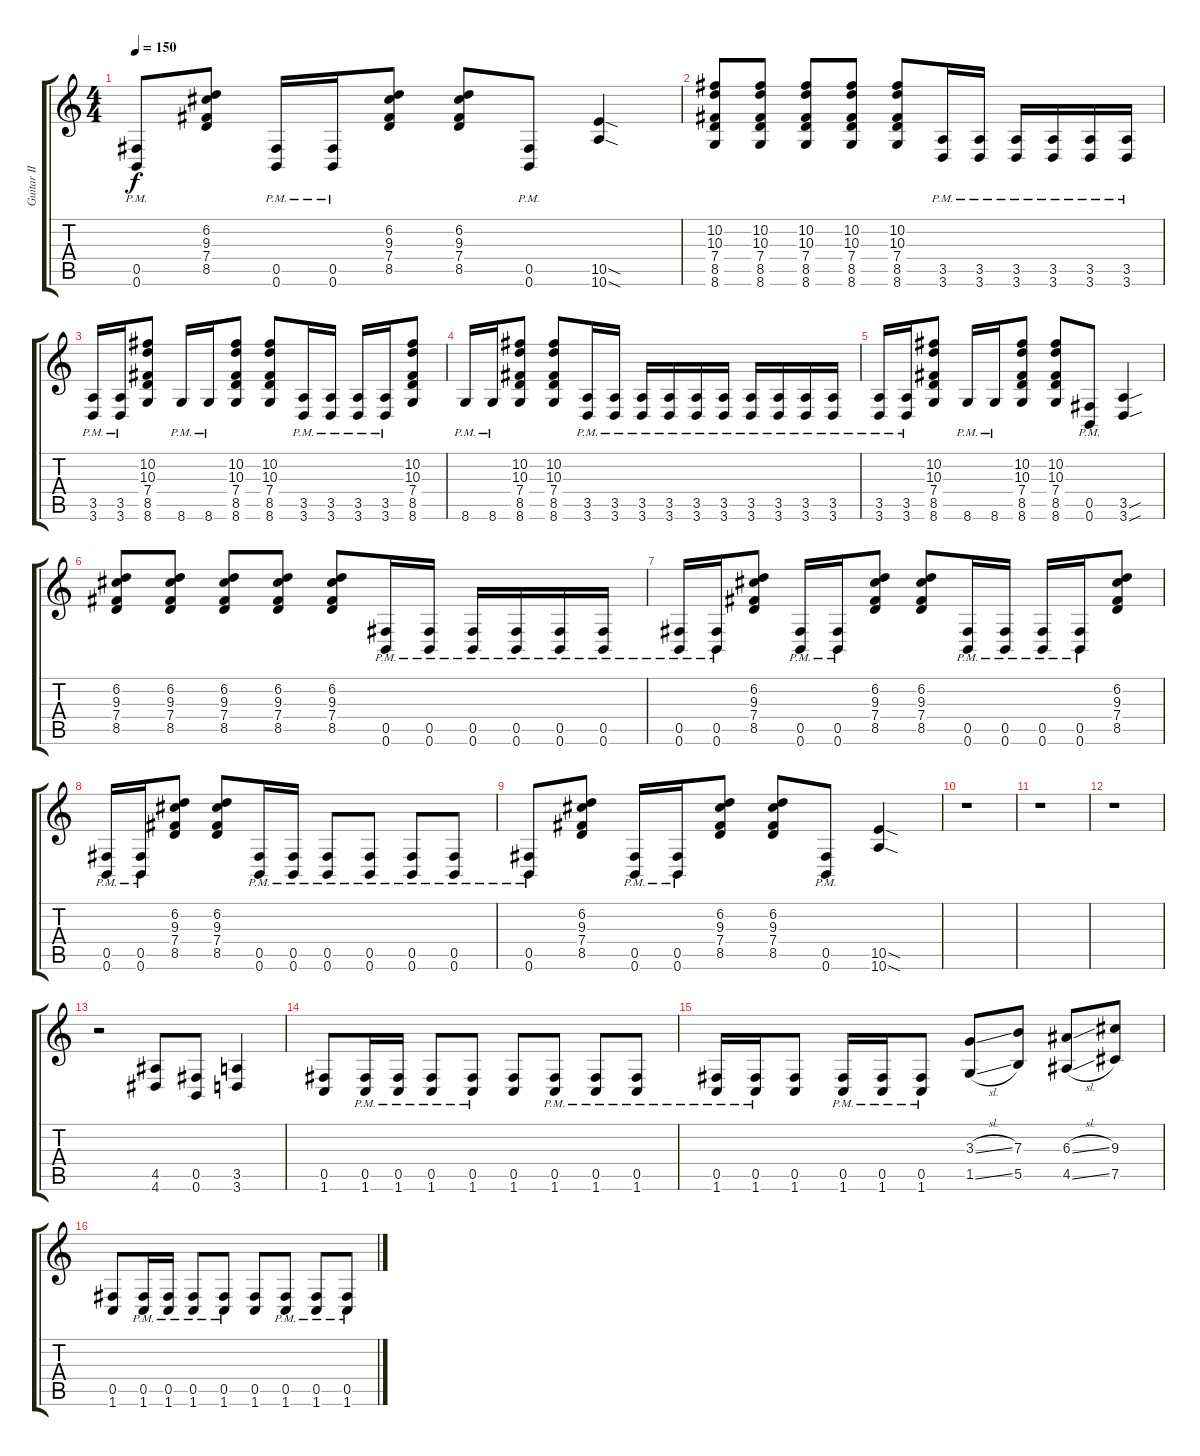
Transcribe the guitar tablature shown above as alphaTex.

\track ("Guitar II" "Guitar II") {instrument distortionguitar}
\staff {score tabs}
\tuning (Db4 Ab3 E3 B2 Gb2 B1) {hide}
\ts (4 4)
\tempo 150
\clef g2
\ks c
(0.5{pm} 0.6{pm}).8{dy f} (6.2 9.3 7.4 8.5).8 (0.5{pm} 0.6{pm}).16 (0.5{pm} 0.6{pm}).16 (6.2 9.3 7.4 8.5).8 (6.2 9.3 7.4 8.5).8 (0.5{pm} 0.6{pm}).8 (10.5{sod} 10.6{sod}).4 |
(10.2 10.3 7.4 8.5 8.6).8 (10.2 10.3 7.4 8.5 8.6).8 (10.2 10.3 7.4 8.5 8.6).8 (10.2 10.3 7.4 8.5 8.6).8 (10.2 10.3 7.4 8.5 8.6).8 (3.5{pm} 3.6{pm}).16 (3.5{pm} 3.6{pm}).16 (3.5{pm} 3.6{pm}).16 (3.5{pm} 3.6{pm}).16 (3.5{pm} 3.6{pm}).16 (3.5{pm} 3.6{pm}).16 |
(3.5{pm} 3.6{pm}).16 (3.5{pm} 3.6{pm}).16 (10.2 10.3 7.4 8.5 8.6).8 8.6{pm}.16 8.6{pm}.16 (10.2 10.3 7.4 8.5 8.6).8 (10.2 10.3 7.4 8.5 8.6).8 (3.5{pm} 3.6{pm}).16 (3.5{pm} 3.6{pm}).16 (3.5{pm} 3.6{pm}).16 (3.5{pm} 3.6{pm}).16 (10.2 10.3 7.4 8.5 8.6).8 |
8.6{pm}.16 8.6{pm}.16 (10.2 10.3 7.4 8.5 8.6).8 (10.2 10.3 7.4 8.5 8.6).8 (3.5{pm} 3.6{pm}).16 (3.5{pm} 3.6{pm}).16 (3.5{pm} 3.6{pm}).16 (3.5{pm} 3.6{pm}).16 (3.5{pm} 3.6{pm}).16 (3.5{pm} 3.6{pm}).16 (3.5{pm} 3.6{pm}).16 (3.5{pm} 3.6{pm}).16 (3.5{pm} 3.6{pm}).16 (3.5{pm} 3.6{pm}).16 |
(3.5{pm} 3.6{pm}).16 (3.5{pm} 3.6{pm}).16 (10.2 10.3 7.4 8.5 8.6).8 8.6{pm}.16 8.6{pm}.16 (10.2 10.3 7.4 8.5 8.6).8 (10.2 10.3 7.4 8.5 8.6).8 (0.5{pm} 0.6{pm}).8 (3.5{sou} 3.6{sou}).4 |
(6.2 9.3 7.4 8.5).8 (6.2 9.3 7.4 8.5).8 (6.2 9.3 7.4 8.5).8 (6.2 9.3 7.4 8.5).8 (6.2 9.3 7.4 8.5).8 (0.5{pm} 0.6{pm}).16 (0.5{pm} 0.6{pm}).16 (0.5{pm} 0.6{pm}).16 (0.5{pm} 0.6{pm}).16 (0.5{pm} 0.6{pm}).16 (0.5{pm} 0.6{pm}).16 |
(0.5{pm} 0.6{pm}).16 (0.5{pm} 0.6{pm}).16 (6.2 9.3 7.4 8.5).8 (0.5{pm} 0.6{pm}).16 (0.5{pm} 0.6{pm}).16 (6.2 9.3 7.4 8.5).8 (6.2 9.3 7.4 8.5).8 (0.5{pm} 0.6{pm}).16 (0.5{pm} 0.6{pm}).16 (0.5{pm} 0.6{pm}).16 (0.5{pm} 0.6{pm}).16 (6.2 9.3 7.4 8.5).8 |
(0.5{pm} 0.6{pm}).16 (0.5{pm} 0.6{pm}).16 (6.2 9.3 7.4 8.5).8 (6.2 9.3 7.4 8.5).8 (0.5{pm} 0.6{pm}).16 (0.5{pm} 0.6{pm}).16 (0.5{pm} 0.6{pm}).8 (0.5{pm} 0.6{pm}).8 (0.5{pm} 0.6{pm}).8 (0.5{pm} 0.6{pm}).8 |
(0.5{pm} 0.6{pm}).8 (6.2 9.3 7.4 8.5).8 (0.5{pm} 0.6{pm}).16 (0.5{pm} 0.6{pm}).16 (6.2 9.3 7.4 8.5).8 (6.2 9.3 7.4 8.5).8 (0.5{pm} 0.6{pm}).8 (10.5{sod} 10.6{sod}).4 |
r.1 |
r.1 |
r.1 |
r.2 (4.5 4.6).8 (0.5 0.6).8 (3.5 3.6).4 |
(0.5 1.6).8 (0.5{pm} 1.6{pm}).16 (0.5{pm} 1.6{pm}).16 (0.5{pm} 1.6{pm}).8 (0.5{pm} 1.6{pm}).8 (0.5 1.6).8 (0.5{pm} 1.6{pm}).8 (0.5{pm} 1.6{pm}).8 (0.5{pm} 1.6{pm}).8 |
(0.5{pm} 1.6{pm}).16 (0.5{pm} 1.6{pm}).16 (0.5 1.6).8 (0.5{pm} 1.6{pm}).16 (0.5{pm} 1.6{pm}).16 (0.5{pm} 1.6{pm}).8 (3.3{sl} 1.5{sl}).8 (7.3 5.5).8 (6.3{sl} 4.5{sl}).8 (9.3 7.5).8 |
(0.5 1.6).8 (0.5{pm} 1.6{pm}).16 (0.5{pm} 1.6{pm}).16 (0.5{pm} 1.6{pm}).8 (0.5{pm} 1.6{pm}).8 (0.5 1.6).8 (0.5{pm} 1.6{pm}).8 (0.5{pm} 1.6{pm}).8 (0.5{pm} 1.6{pm}).8
